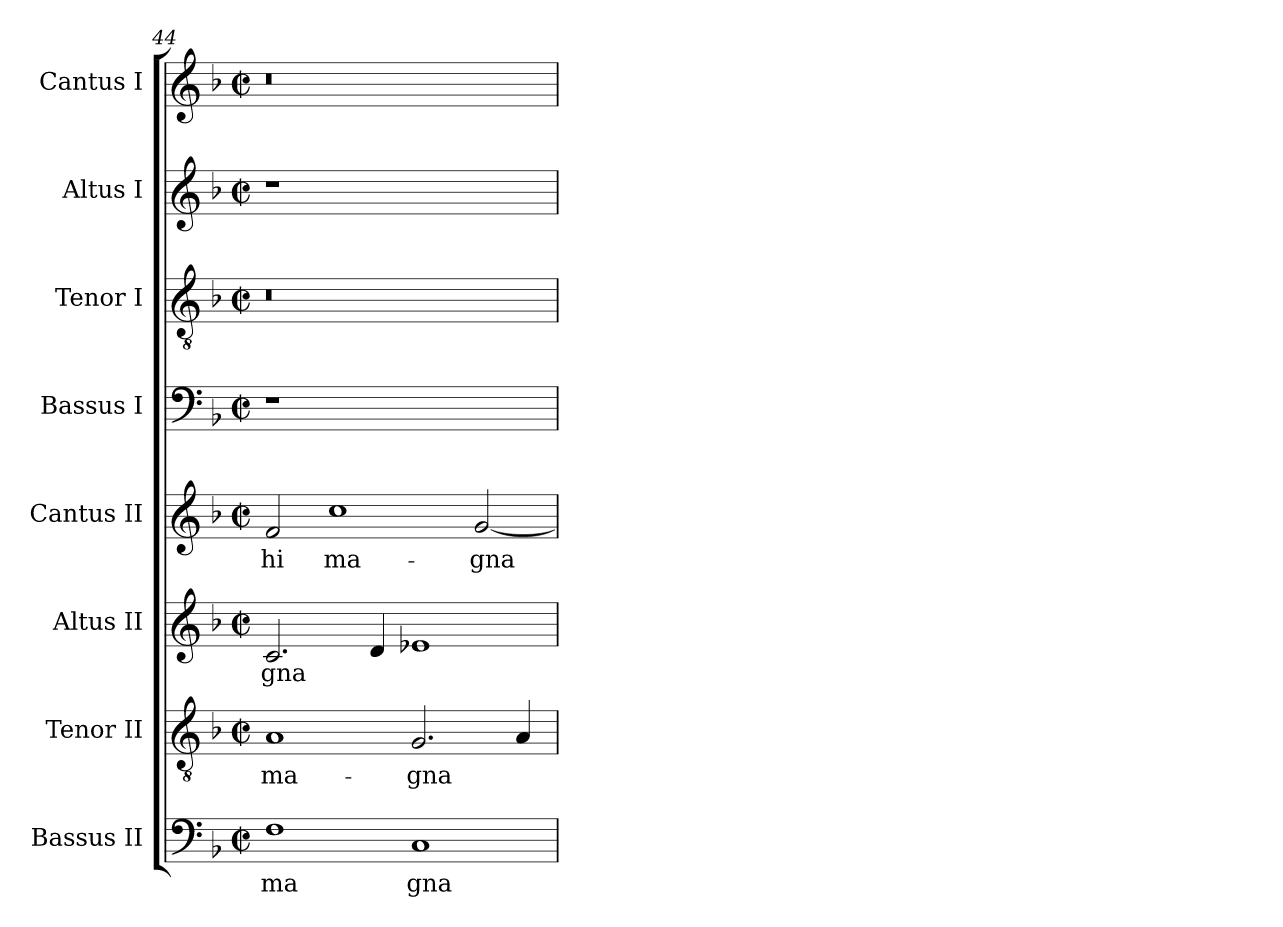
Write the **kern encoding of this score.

**kern	**text	**kern	**text	**kern	**text	**kern	**text	**kern	**kern	**kern	**kern
*part8	*part8	*part7	*part7	*part6	*part6	*part5	*part5	*part4	*part3	*part2	*part1
*staff8	*staff8	*staff7	*staff7	*staff6	*staff6	*staff5	*staff5	*staff4	*staff3	*staff2	*staff1
*I"Bassus II	*	*I"Tenor II	*	*I"Altus II	*	*I"Cantus II	*	*I"Bassus I	*I"Tenor I	*I"Altus I	*I"Cantus I
*clefF4	*	*clefGv2	*	*clefG2	*	*clefG2	*	*clefF4	*clefGv2	*clefG2	*clefG2
*k[b-]	*	*k[b-]	*	*k[b-]	*	*k[b-]	*	*k[b-]	*k[b-]	*k[b-]	*k[b-]
*F:	*	*F:	*	*F:	*	*F:	*	*F:	*F:	*F:	*F:
*M2/2	*	*M2/2	*	*M2/2	*	*M2/2	*	*M2/2	*M2/2	*M2/2	*M2/2
*met(c|)	*	*met(c|)	*	*met(c|)	*	*met(c|)	*	*met(c|)	*met(c|)	*met(c|)	*met(c|)
=44	=44	=44	=44	=44	=44	=44	=44	=44	=44	=44	=44
!	!LO:LY:b:cj	!	!LO:LY:b:cj	!	!LO:LY:b:cj	!	!LO:LY:b:cj	!	!	!	!
1F	ma	1A	ma-	2.c/	gna	2f/	-hi	1r	0r	1r	0r
!	!	!	!	!	!	!	!LO:LY:b:cj	!	!	!	!
.	.	.	.	.	.	1cc	ma-	.	.	.	.
!	!	!	!	!	!LO:LY:b:cj	!	!	!	!	!	!
.	.	.	.	4d/	.	.	.	.	.	.	.
!	!LO:LY:b:cj	!	!LO:LY:b:cj	!	!LO:LY:b:cj	!	!	!	!	!	!
1C	gna	2.G/	-gna	1e-X	.	.	.	1ryy	.	1ryy	.
!	!	!	!	!	!	!	!LO:LY:b:cj	!	!	!	!
.	.	.	.	.	.	[<2g/	-gna	.	.	.	.
!	!	!	!LO:LY:b:cj	!	!	!	!	!	!	!	!
.	.	4A/	.	.	.	.	.	.	.	.	.
=	=	=	=	=	=	=	=	=	=	=	=
*-	*-	*-	*-	*-	*-	*-	*-	*-	*-	*-	*-
